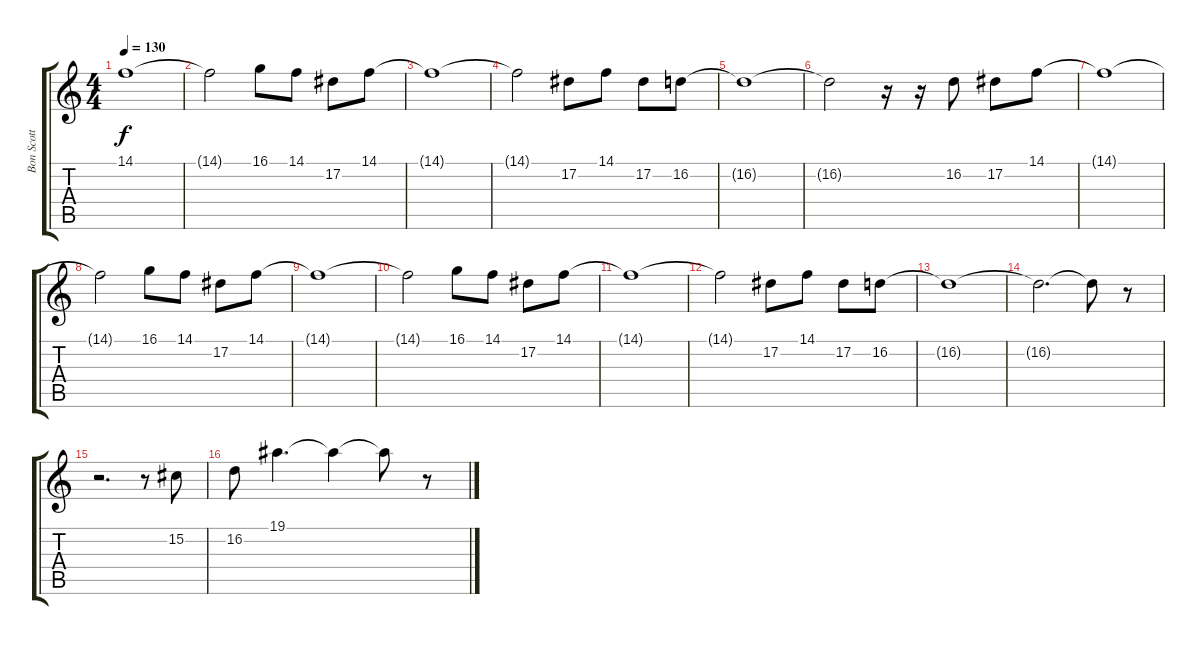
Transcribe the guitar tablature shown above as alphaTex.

\track ("Bon Scott" "Bon Scott") {instrument bagpipe}
\staff {score tabs}
\tuning (Eb4 Bb3 Gb3 Db3 Ab2 Eb2) {hide}
\ts (4 4)
\tempo 130
\clef g2
\ks c
14.1{t}.1{dy f} |
14.1{t}.2 16.1.8 14.1.8 17.2.8 14.1.8 |
14.1{t}.1 |
14.1{t}.2 17.2.8 14.1.8 17.2.8 16.2.8 |
16.2{t}.1 |
16.2{t}.2 r.16 r.16 16.2.8 17.2.8 14.1.8 |
14.1{t}.1 |
14.1{t}.2 16.1.8 14.1.8 17.2.8 14.1.8 |
14.1{t}.1 |
14.1{t}.2 16.1.8 14.1.8 17.2.8 14.1.8 |
14.1{t}.1 |
14.1{t}.2 17.2.8 14.1.8 17.2.8 16.2.8 |
16.2{t}.1 |
16.2{t}.2{d} 16.2{t}.8 r.8 |
r.2{d} r.8 15.2.8 |
16.2.8 19.1.4{d} 19.1{t}.4 19.1{t}.8 r.8
